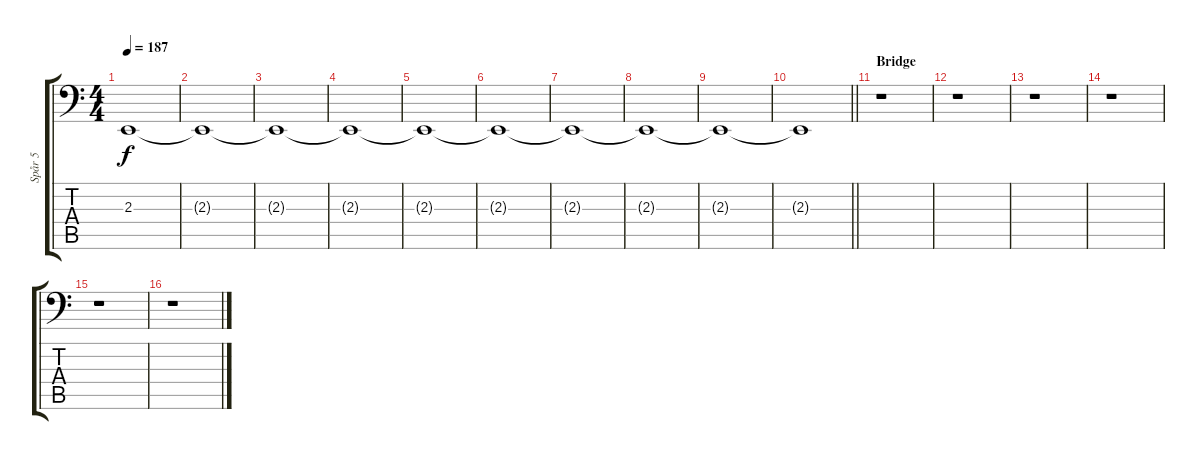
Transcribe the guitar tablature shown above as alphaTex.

\track ("Spår 5" "Spår 5") {instrument stringensemble1}
\staff {score tabs}
\tuning (C3 G2 D2 A1 E1 B0) {hide}
\ts (4 4)
\tempo 187
\clef f4
\ks c
2.3{t}.1{dy f} |
2.3{t}.1 |
2.3{t}.1 |
2.3{t}.1 |
2.3{t}.1 |
2.3{t}.1 |
2.3{t}.1 |
2.3{t}.1 |
2.3{t}.1 |
\barLineRight lightlight
2.3{t}.1 |
\section ("" "Bridge")
r.1 |
r.1 |
r.1 |
r.1 |
r.1 |
r.1
